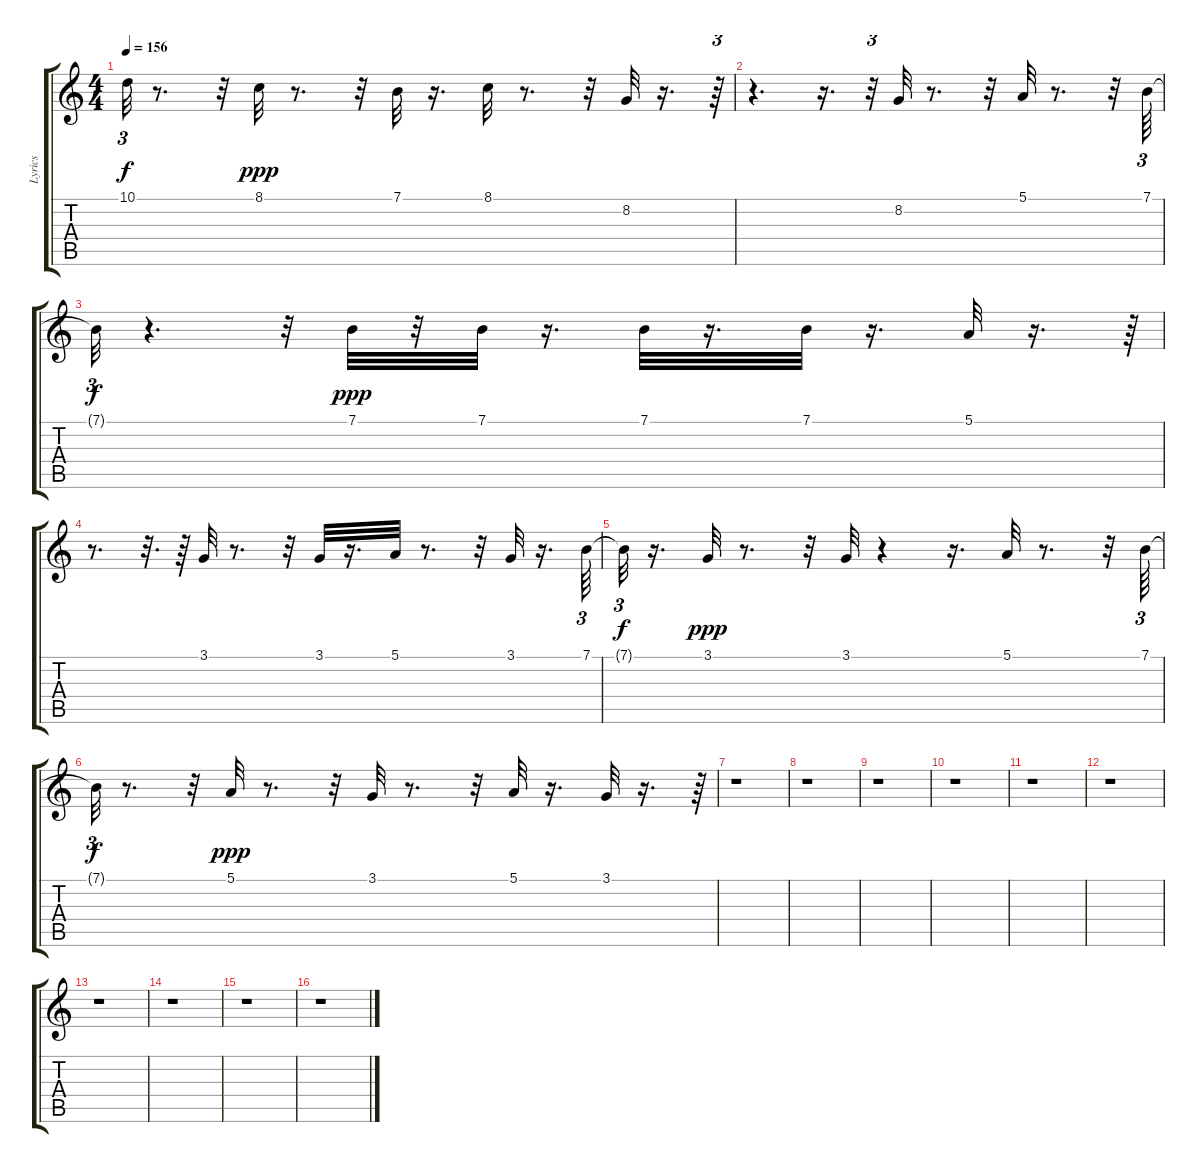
\track ("Lyrics" "Lyrics") {instrument electricpiano1}
\staff {score tabs}
\tuning (E4 B3 G3 D3 A2 E2) {hide}
\ts (4 4)
\tempo 156
\clef g2
\ks c
10.1{t}.32{tu (3 2) dy f} r.8{d} r.32 8.1.32{dy ppp} r.8{d} r.32 7.1.32 r.16{d} 8.1.32 r.8{d} r.32 8.2.32 r.16{d} r.64{tu (3 2)} |
r.4{d} r.16{d} r.32{tu (3 2)} 8.2.32 r.8{d} r.32 5.1.32 r.8{d} r.32 7.1.64{tu (3 2)} |
7.1{t}.32{tu (3 2) dy f} r.4{d} r.32 7.1.32{dy ppp} r.32 7.1.32 r.16{d} 7.1.32 r.16{d} 7.1.32 r.16{d} 5.1.32 r.16{d} r.64{tu (3 2)} |
r.8{d} r.32{d} r.64 3.1.32 r.8{d} r.32 3.1.32 r.16{d} 5.1.32 r.8{d} r.32 3.1.32 r.16{d} 7.1.64{tu (3 2)} |
7.1{t}.32{tu (3 2) dy f} r.16{d} 3.1.32{dy ppp} r.8{d} r.32 3.1.32 r.4 r.16{d} 5.1.32 r.8{d} r.32 7.1.64{tu (3 2)} |
7.1{t}.32{tu (3 2) dy f} r.8{d} r.32 5.1.32{dy ppp} r.8{d} r.32 3.1.32 r.8{d} r.32 5.1.32 r.16{d} 3.1.32{instrument honkytonkpiano} r.16{d} r.64{tu (3 2)} |
r.1 |
r.1 |
r.1 |
r.1 |
r.1 |
r.1 |
r.1 |
r.1 |
r.1 |
r.1
